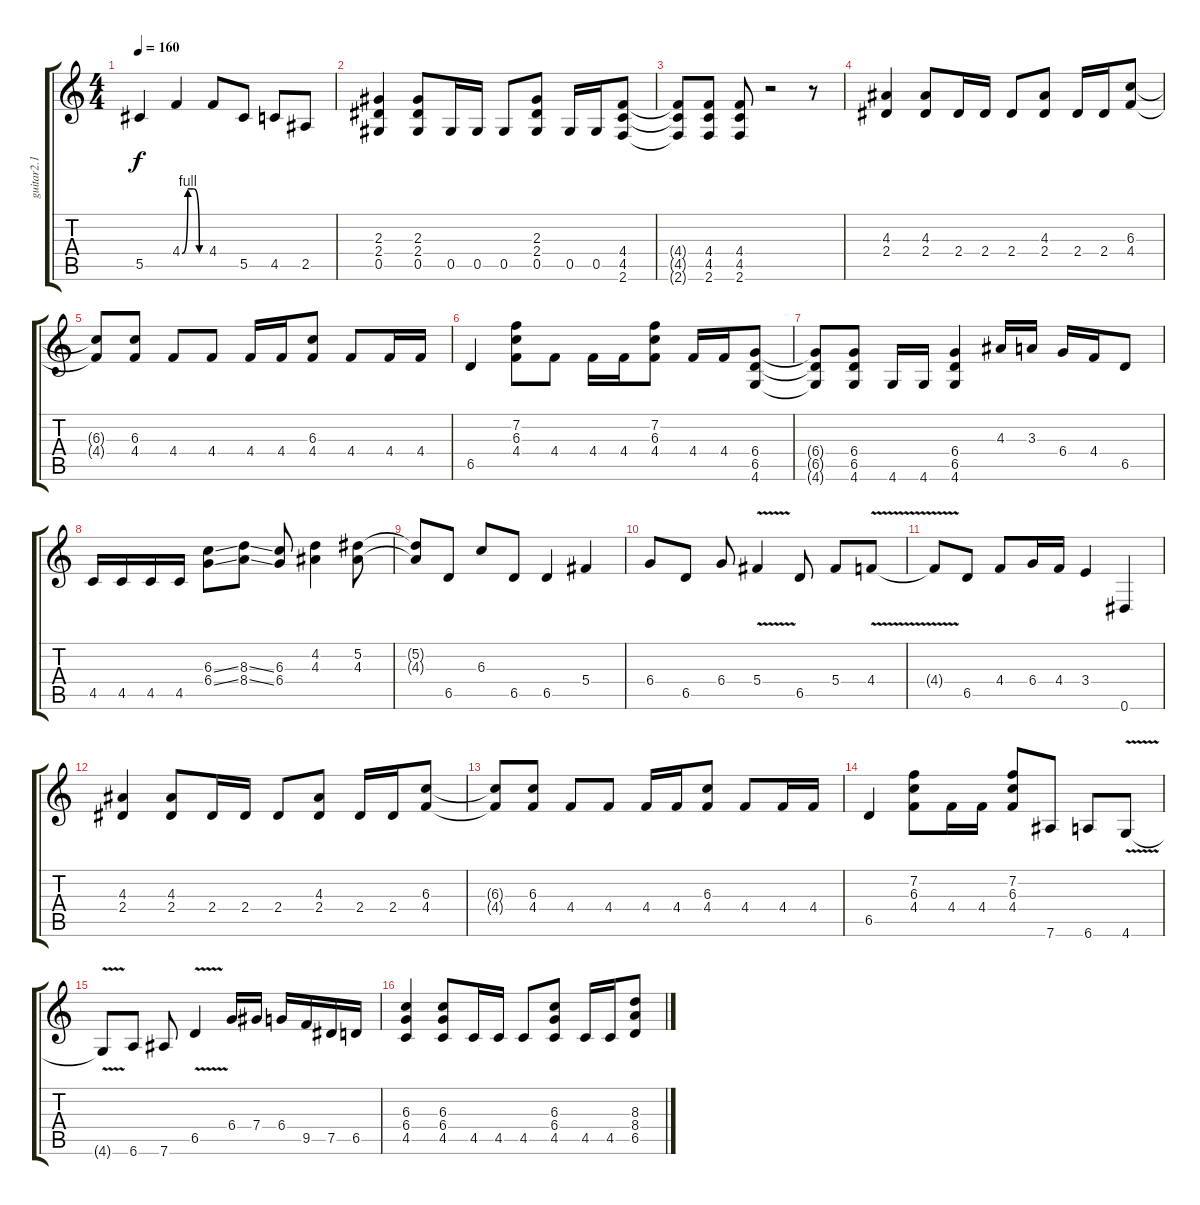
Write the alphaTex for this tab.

\track ("guitar2.1" "guitar2.1") {instrument distortionguitar}
\staff {score tabs}
\tuning (Eb4 Bb3 Gb3 Db3 Ab2 Eb2) {hide}
\ts (4 4)
\tempo 160
\clef g2
\ks c
5.5{t}.4{dy f} 4.4{be (custom 0 0 15 4 30 4 45 0 60 0)}.4 4.4.8 5.5.8 4.5.8 2.5.8 |
(2.3 2.4 0.5).4 (2.3 2.4 0.5).8 0.5.16 0.5.16 0.5.8 (2.3 2.4 0.5).8 0.5.16 0.5.16 (4.4 4.5 2.6).8 |
(4.4{t} 4.5{t} 2.6{t}).8 (4.4 4.5 2.6).8 (4.4 4.5 2.6).8 r.2 r.8 |
(4.3 2.4).4 (4.3 2.4).8 2.4.16 2.4.16 2.4.8 (4.3 2.4).8 2.4.16 2.4.16 (6.3 4.4).8 |
(6.3{t} 4.4{t}).8 (6.3 4.4).8 4.4.8 4.4.8 4.4.16 4.4.16 (6.3 4.4).8 4.4.8 4.4.16 4.4.16 |
6.5.4 (7.2 6.3 4.4).8 4.4.8 4.4.16 4.4.16 (7.2 6.3 4.4).8 4.4.16 4.4.16 (6.4 6.5 4.6).8 |
(6.4{t} 6.5{t} 4.6{t}).8 (6.4 6.5 4.6).8 4.6.16 4.6.16 (6.4 6.5 4.6).4 4.3.16 3.3.16 6.4.16 4.4.16 6.5.8 |
4.5.16 4.5.16 4.5.16 4.5.16 (6.3{ss} 6.4{ss}).8 (8.3{ss} 8.4{ss}).8 (6.3 6.4).8 (4.2 4.3).4 (5.2 4.3).8 |
(5.2{t} 4.3{t}).8 6.5.8 6.3.8 6.5.8 6.5.4 5.4.4 |
6.4.8 6.5.8 6.4.8 5.4{v}.4 6.5.8 5.4.8 4.4{v}.8 |
4.4{v t}.8 6.5.8 4.4.8 6.4.16 4.4.16 3.4.4 0.6.4 |
(4.3 2.4).4 (4.3 2.4).8 2.4.16 2.4.16 2.4.8 (4.3 2.4).8 2.4.16 2.4.16 (6.3 4.4).8 |
(6.3{t} 4.4{t}).8 (6.3 4.4).8 4.4.8 4.4.8 4.4.16 4.4.16 (6.3 4.4).8 4.4.8 4.4.16 4.4.16 |
6.5.4 (7.2 6.3 4.4).8 4.4.16 4.4.16 (7.2 6.3 4.4).8 7.6.8 6.6.8 4.6{v}.8 |
4.6{v t}.8 6.6.8 7.6.8 6.5{v}.4 6.4.16 7.4.16 6.4.16 9.5.16 7.5.16 6.5.16 |
(6.3 6.4 4.5).4 (6.3 6.4 4.5).8 4.5.16 4.5.16 4.5.8 (6.3 6.4 4.5).8 4.5.16 4.5.16 (8.3 8.4 6.5).8
